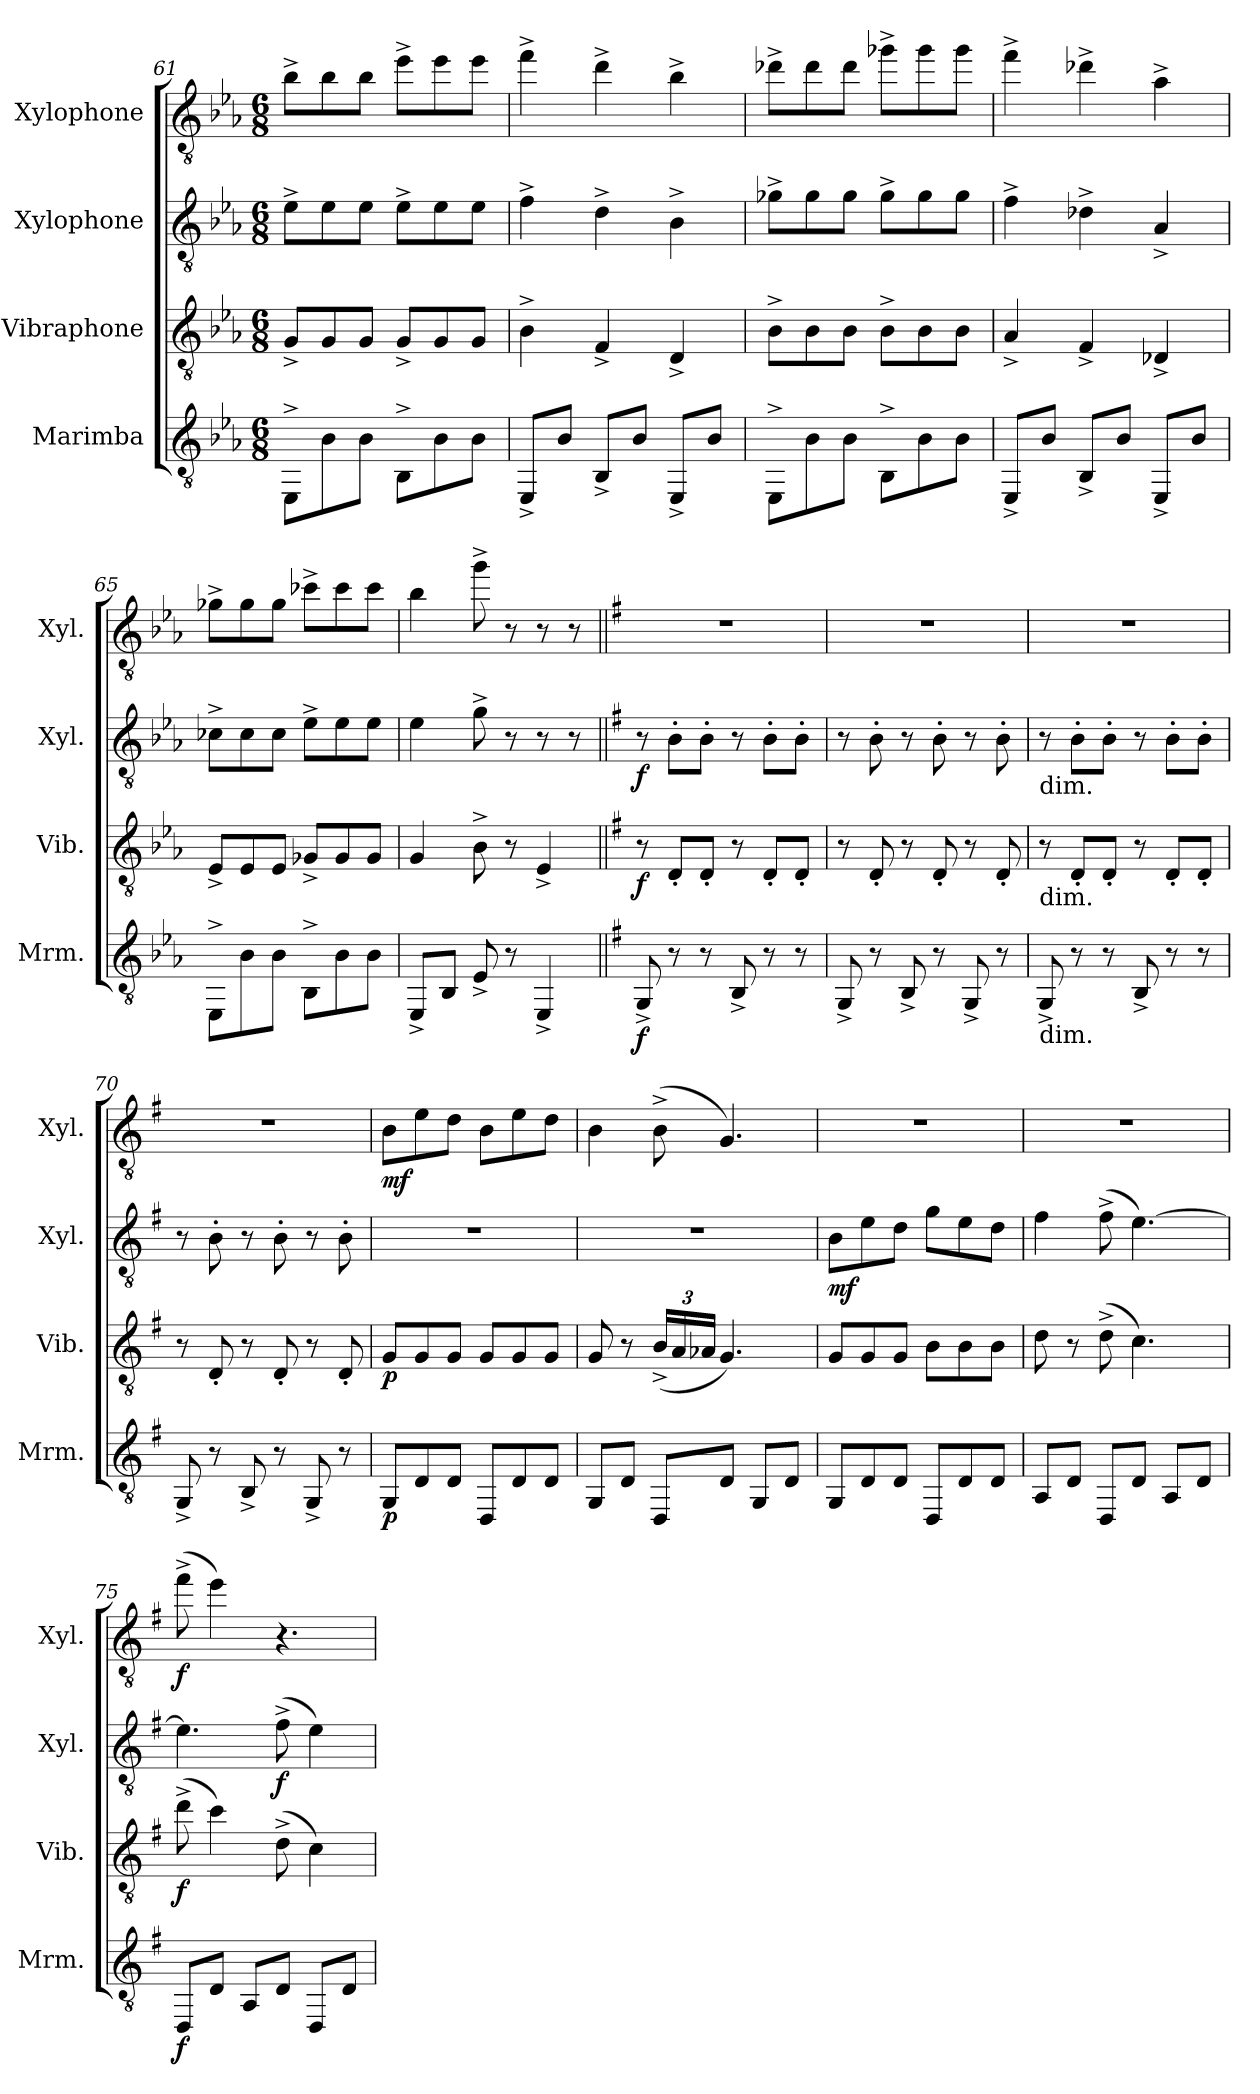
**kern	**dynam	**kern	**dynam	**kern	**dynam	**kern	**dynam
*part4	*part4	*part3	*part3	*part2	*part2	*part1	*part1
*staff4	*staff4	*staff3	*staff3	*staff2	*staff2	*staff1	*staff1
*I"Marimba	*	*I"Vibraphone	*	*I"Xylophone	*	*I"Xylophone	*
*I'Mrm.	*	*I'Vib.	*	*I'Xyl.	*	*I'Xyl.	*
*clefGv2	*	*clefGv2	*	*clefGv2	*	*clefGv2	*
*k[b-e-a-]	*	*k[b-e-a-]	*	*k[b-e-a-]	*	*k[b-e-a-]	*
*E-:	*	*E-:	*	*E-:	*	*E-:	*
*M6/8	*	*M6/8	*	*M6/8	*	*M6/8	*
=61	=61	=61	=61	=61	=61	=61	=61
8EE-^\L	.	8G^/L	.	8e-^\L	.	8b-^\L	.
8B-\	.	8G/	.	8e-\	.	8b-\	.
8B-\J	.	8G/J	.	8e-\J	.	8b-\J	.
8BB-^\L	.	8G^/L	.	8e-^\L	.	8ee-^\L	.
8B-\	.	8G/	.	8e-\	.	8ee-\	.
8B-\J	.	8G/J	.	8e-\J	.	8ee-\J	.
=62	=62	=62	=62	=62	=62	=62	=62
8EE-^/L	.	4B-^\	.	4f^\	.	4ff^\	.
8B-/J	.	.	.	.	.	.	.
8BB-^/L	.	4F^/	.	4d^\	.	4dd^\	.
8B-/J	.	.	.	.	.	.	.
8EE-^/L	.	4D^/	.	4B-^\	.	4b-^\	.
8B-/J	.	.	.	.	.	.	.
!!LO:PB:g=z
=63	=63	=63	=63	=63	=63	=63	=63
8EE-^\L	.	8B-^\L	.	8g-X^\L	.	8dd-X^\L	.
8B-\	.	8B-\	.	8g-\	.	8dd-\	.
8B-\J	.	8B-\J	.	8g-\J	.	8dd-\J	.
8BB-^\L	.	8B-^\L	.	8g-^\L	.	8gg-X^\L	.
8B-\	.	8B-\	.	8g-\	.	8gg-\	.
8B-\J	.	8B-\J	.	8g-\J	.	8gg-\J	.
=64	=64	=64	=64	=64	=64	=64	=64
8EE-^/L	.	4A-^/	.	4f^\	.	4ff^\	.
8B-/J	.	.	.	.	.	.	.
8BB-^/L	.	4F^/	.	4d-X^\	.	4dd-X^\	.
8B-/J	.	.	.	.	.	.	.
8EE-^/L	.	4D-X^/	.	4A-^/	.	4a-^\	.
8B-/J	.	.	.	.	.	.	.
=65	=65	=65	=65	=65	=65	=65	=65
8EE-^\L	.	8E-^/L	.	8c-X^\L	.	8g-X^\L	.
8B-\	.	8E-/	.	8c-\	.	8g-\	.
8B-\J	.	8E-/J	.	8c-\J	.	8g-\J	.
8BB-^\L	.	8G-X^/L	.	8e-^\L	.	8cc-X^\L	.
8B-\	.	8G-/	.	8e-\	.	8cc-\	.
8B-\J	.	8G-/J	.	8e-\J	.	8cc-\J	.
=66	=66	=66	=66	=66	=66	=66	=66
8EE-^/L	.	4G/	.	4e-\	.	4b-\	.
8BB-/J	.	.	.	.	.	.	.
8E-^/	.	8B-^\	.	8g^\	.	8gg^\	.
8r	.	8r	.	8r	.	8r	.
4EE-^/	.	4E-^/	.	8r	.	8r	.
.	.	.	.	8r	.	8r	.
=67||	=67||	=67||	=67||	=67||	=67||	=67||	=67||
*k[f#]	*	*k[f#]	*	*k[f#]	*	*k[f#]	*
*G:	*	*G:	*	*G:	*	*G:	*
!	!LO:DY:b	!	!LO:DY:b	!	!LO:DY:b	!	!
8GG^/	f	8r	f	8r	f	2.r	.
8r	.	8D'/L	.	8B'\L	.	.	.
8r	.	8D'/J	.	8B'\J	.	.	.
8BB^/	.	8r	.	8r	.	.	.
8r	.	8D'/L	.	8B'\L	.	.	.
8r	.	8D'/J	.	8B'\J	.	.	.
!!LO:LB:g=z
=68	=68	=68	=68	=68	=68	=68	=68
8GG^/	.	8r	.	8r	.	2.r	.
8r	.	8D'/	.	8B'\	.	.	.
8BB^/	.	8r	.	8r	.	.	.
8r	.	8D'/	.	8B'\	.	.	.
8GG^/	.	8r	.	8r	.	.	.
8r	.	8D'/	.	8B'\	.	.	.
=69	=69	=69	=69	=69	=69	=69	=69
!	!	!	!	!LO:TX:b:t=dim.	!	!	!
!	!	!LO:TX:b:t=dim.	!	!	!	!	!
!LO:TX:b:t=dim.	!	!	!	!	!	!	!
8GG^/	.	8r	.	8r	.	2.r	.
8r	.	8D'/L	.	8B'\L	.	.	.
8r	.	8D'/J	.	8B'\J	.	.	.
8BB^/	.	8r	.	8r	.	.	.
8r	.	8D'/L	.	8B'\L	.	.	.
8r	.	8D'/J	.	8B'\J	.	.	.
=70	=70	=70	=70	=70	=70	=70	=70
8GG^/	.	8r	.	8r	.	2.r	.
8r	.	8D'/	.	8B'\	.	.	.
8BB^/	.	8r	.	8r	.	.	.
8r	.	8D'/	.	8B'\	.	.	.
8GG^/	.	8r	.	8r	.	.	.
8r	.	8D'/	.	8B'\	.	.	.
=71	=71	=71	=71	=71	=71	=71	=71
!	!LO:DY:b	!	!LO:DY:b	!	!	!	!LO:DY:b
8GG/L	p	8G/L	p	2.r	.	8B\L	mf
8D/	.	8G/	.	.	.	8e\	.
8D/J	.	8G/J	.	.	.	8d\J	.
8DD/L	.	8G/L	.	.	.	8B\L	.
8D/	.	8G/	.	.	.	8e\	.
8D/J	.	8G/J	.	.	.	8d\J	.
!!LO:PB:g=z
=72	=72	=72	=72	=72	=72	=72	=72
8GG/L	.	8G/	.	2.r	.	4B\	.
8D/J	.	8r	.	.	.	.	.
*	*	*Xbrackettup	*	*	*	*	*
8DD/L	.	(24B^/LL	.	.	.	(8B^\	.
.	.	24A/	.	.	.	.	.
.	.	24A-X/JJ	.	.	.	.	.
8D/J	.	4.G/)	.	.	.	4.G/)	.
8GG/L	.	.	.	.	.	.	.
8D/J	.	.	.	.	.	.	.
=73	=73	=73	=73	=73	=73	=73	=73
!	!	!	!	!	!LO:DY:b	!	!
8GG/L	.	8G/L	.	8B\L	mf	2.r	.
8D/	.	8G/	.	8e\	.	.	.
8D/J	.	8G/J	.	8d\J	.	.	.
8DD/L	.	8B\L	.	8g\L	.	.	.
8D/	.	8B\	.	8e\	.	.	.
8D/J	.	8B\J	.	8d\J	.	.	.
=74	=74	=74	=74	=74	=74	=74	=74
8AA/L	.	8d\	.	4f#\	.	2.r	.
8D/J	.	8r	.	.	.	.	.
8DD/L	.	(8d^\	.	(8f#^\	.	.	.
8D/J	.	4.c\)	.	[4.e\)	.	.	.
8AA/L	.	.	.	.	.	.	.
8D/J	.	.	.	.	.	.	.
=75	=75	=75	=75	=75	=75	=75	=75
!	!LO:DY:b	!	!LO:DY:b	!	!	!	!LO:DY:b
8DD/L	f	(8dd^\	f	4.e\]	.	(8ff#^\	f
8D/J	.	4cc\)	.	.	.	4ee\)	.
8AA/L	.	.	.	.	.	.	.
!	!	!	!	!	!LO:DY:b	!	!
8D/J	.	(8d^\	.	(8f#^\	f	4.r	.
8DD/L	.	4c\)	.	4e\)	.	.	.
8D/J	.	.	.	.	.	.	.
=	=	=	=	=	=	=	=
*-	*-	*-	*-	*-	*-	*-	*-
